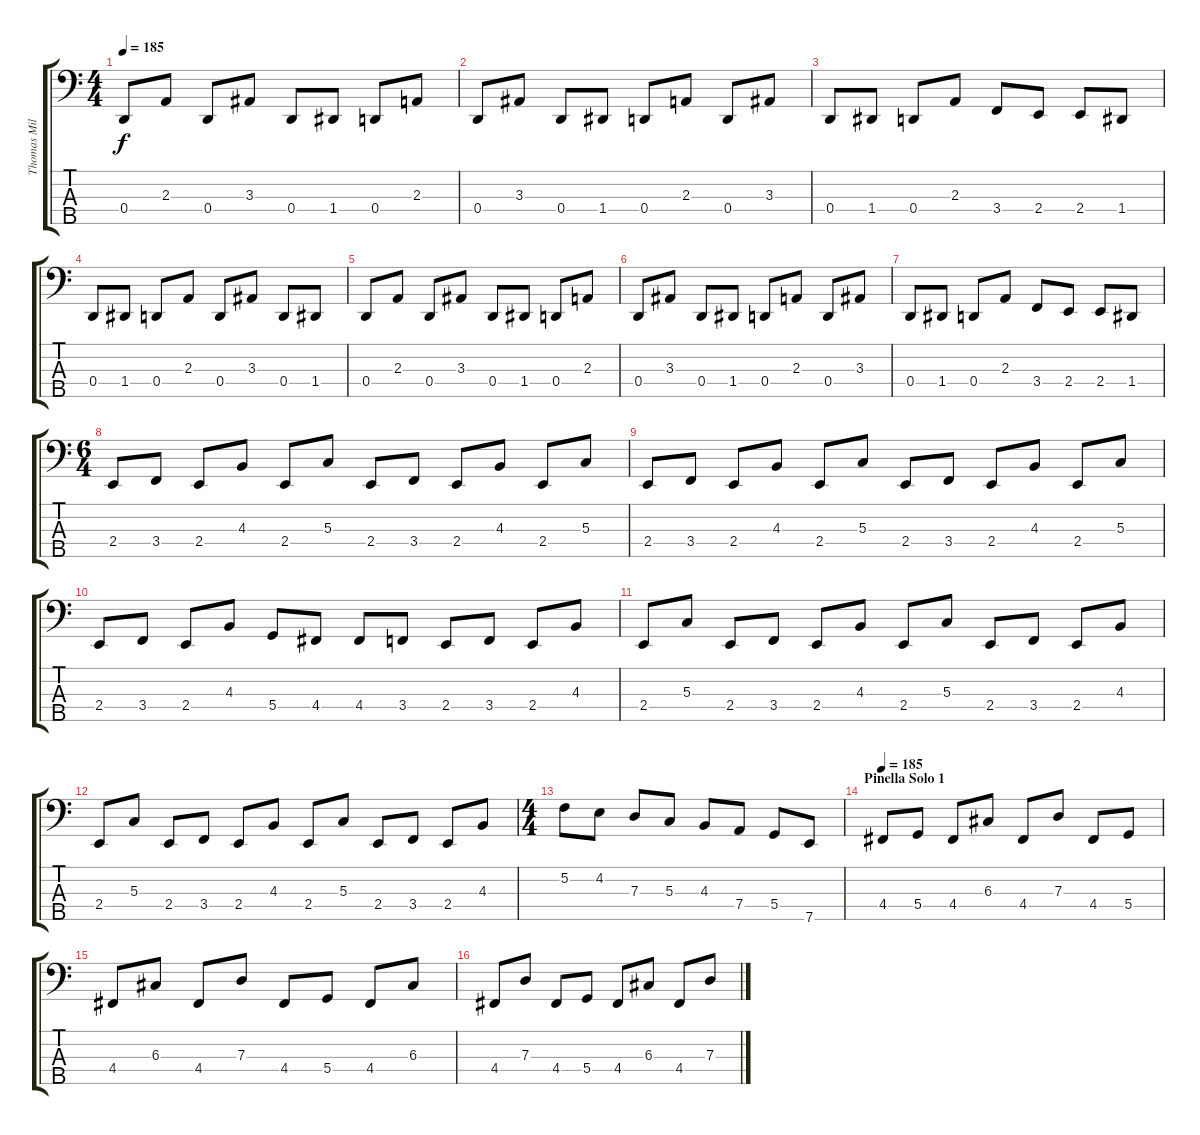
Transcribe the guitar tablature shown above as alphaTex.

\track ("Thomas Miller" "Thomas Mil") {instrument electricbassfinger}
\staff {score tabs}
\tuning (F2 C2 G1 D1 A0) {hide}
\ts (4 4)
\tempo 185
\clef f4
\ks c
0.4.8{dy f} 2.3.8 0.4.8 3.3.8 0.4.8 1.4.8 0.4.8 2.3.8 |
0.4.8 3.3.8 0.4.8 1.4.8 0.4.8 2.3.8 0.4.8 3.3.8 |
0.4.8 1.4.8 0.4.8 2.3.8 3.4.8 2.4.8 2.4.8 1.4.8 |
0.4.8 1.4.8 0.4.8 2.3.8 0.4.8 3.3.8 0.4.8 1.4.8 |
0.4.8 2.3.8 0.4.8 3.3.8 0.4.8 1.4.8 0.4.8 2.3.8 |
0.4.8 3.3.8 0.4.8 1.4.8 0.4.8 2.3.8 0.4.8 3.3.8 |
0.4.8 1.4.8 0.4.8 2.3.8 3.4.8 2.4.8 2.4.8 1.4.8 |
\ts (6 4)
2.4.8 3.4.8 2.4.8 4.3.8 2.4.8 5.3.8 2.4.8 3.4.8 2.4.8 4.3.8 2.4.8 5.3.8 |
2.4.8 3.4.8 2.4.8 4.3.8 2.4.8 5.3.8 2.4.8 3.4.8 2.4.8 4.3.8 2.4.8 5.3.8 |
2.4.8 3.4.8 2.4.8 4.3.8 5.4.8 4.4.8 4.4.8 3.4.8 2.4.8 3.4.8 2.4.8 4.3.8 |
2.4.8 5.3.8 2.4.8 3.4.8 2.4.8 4.3.8 2.4.8 5.3.8 2.4.8 3.4.8 2.4.8 4.3.8 |
2.4.8 5.3.8 2.4.8 3.4.8 2.4.8 4.3.8 2.4.8 5.3.8 2.4.8 3.4.8 2.4.8 4.3.8 |
\ts (4 4)
5.2.8 4.2.8 7.3.8 5.3.8 4.3.8 7.4.8 5.4.8 7.5.8 |
\section ("" "Pinella Solo 1")
\tempo 185
4.4.8 5.4.8 4.4.8 6.3.8 4.4.8 7.3.8 4.4.8 5.4.8 |
4.4.8 6.3.8 4.4.8 7.3.8 4.4.8 5.4.8 4.4.8 6.3.8 |
4.4.8 7.3.8 4.4.8 5.4.8 4.4.8 6.3.8 4.4.8 7.3.8
